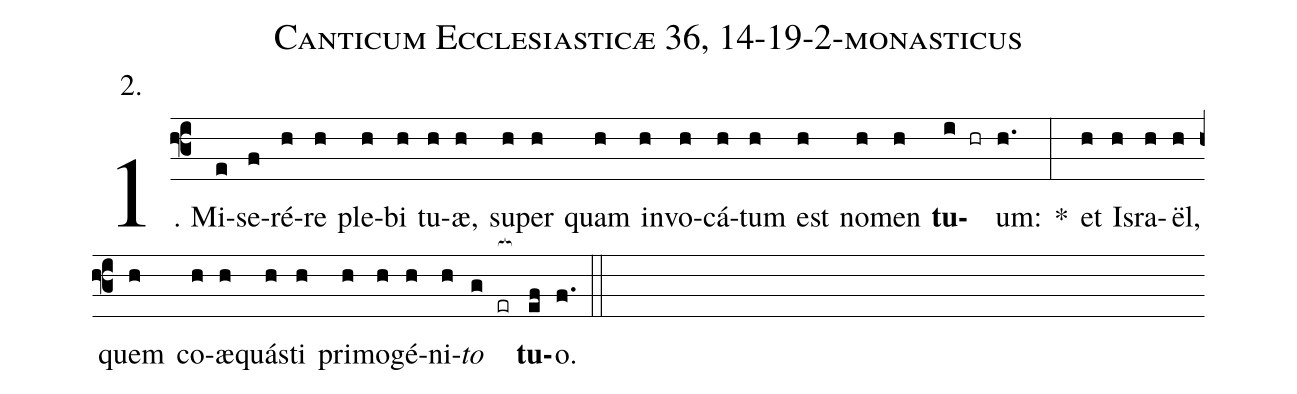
name: Canticum Ecclesiasticæ 36, 14-19-2-monasticus;
annotation: 2.;
%%
(f3)1. Mi(e)se(f)ré(h)re(h) ple(h)bi(h) tu(h)æ,(h) su(h)per(h) quam(h) in(h)vo(h)cá(h)tum(h) est(h) no(h)men(h) <b>tu</b>(i hr)um:(h.) *(:) et(h) Is(h)ra(h)ël,(h) quem(h) co(h)æ(h)quás(h)ti(h) pri(h)mo(h)gé(h)ni(h)<i>to</i>(g er[ocb:1{]) <b>tu</b>(ef[ocb:0}])o.(f.) (::)
